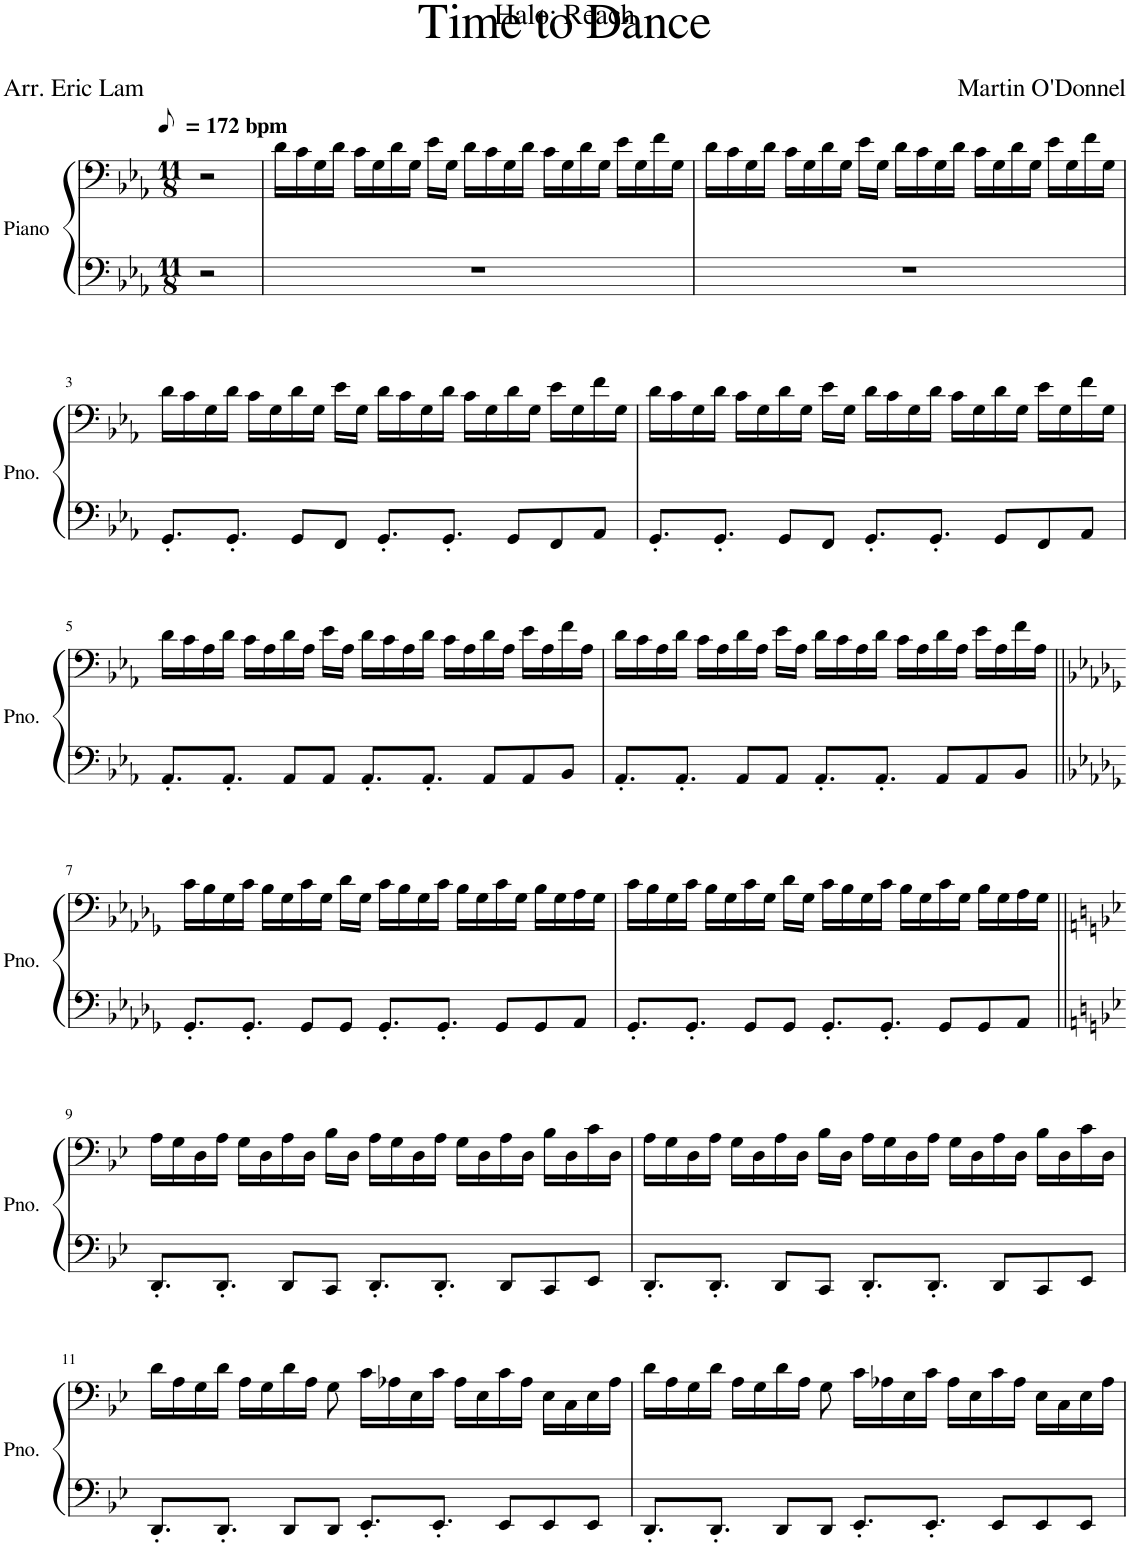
**kern	**kern
*part1	*part1
*staff2	*staff1
*I"Piano	*
*I'Pno.	*
*clefF4	*clefF4
*k[b-e-a-]	*k[b-e-a-]
*M11/8	*M11/8
*MM86	*MM86
=	=
!	!LO:TX:a:B:t=bpm
2r	2r
=1	=1
8%11r	16d\LL
.	16c\
.	16G\
.	16d\JJ
.	16c\LL
.	16G\
.	16d\
.	16G\JJ
.	16e-\LL
.	16G\JJ
.	16d\LL
.	16c\
.	16G\
.	16d\JJ
.	16c\LL
.	16G\
.	16d\
.	16G\JJ
.	16e-\LL
.	16G\
.	16f\
.	16G\JJ
=2	=2
8%11r	16d\LL
.	16c\
.	16G\
.	16d\JJ
.	16c\LL
.	16G\
.	16d\
.	16G\JJ
.	16e-\LL
.	16G\JJ
.	16d\LL
.	16c\
.	16G\
.	16d\JJ
.	16c\LL
.	16G\
.	16d\
.	16G\JJ
.	16e-\LL
.	16G\
.	16f\
.	16G\JJ
!!LO:LB:g=z
=3	=3
8.GG'/L	16d\LL
.	16c\
.	16G\
8.GG'/J	16d\JJ
.	16c\LL
.	16G\
8GG/L	16d\
.	16G\JJ
8FF/J	16e-\LL
.	16G\JJ
8.GG'/L	16d\LL
.	16c\
.	16G\
8.GG'/J	16d\JJ
.	16c\LL
.	16G\
8GG/L	16d\
.	16G\JJ
8FF/	16e-\LL
.	16G\
8AA-/J	16f\
.	16G\JJ
=4	=4
8.GG'/L	16d\LL
.	16c\
.	16G\
8.GG'/J	16d\JJ
.	16c\LL
.	16G\
8GG/L	16d\
.	16G\JJ
8FF/J	16e-\LL
.	16G\JJ
8.GG'/L	16d\LL
.	16c\
.	16G\
8.GG'/J	16d\JJ
.	16c\LL
.	16G\
8GG/L	16d\
.	16G\JJ
8FF/	16e-\LL
.	16G\
8AA-/J	16f\
.	16G\JJ
!!LO:LB:g=z
=5	=5
8.AA-'/L	16d\LL
.	16c\
.	16A-\
8.AA-'/J	16d\JJ
.	16c\LL
.	16A-\
8AA-/L	16d\
.	16A-\JJ
8AA-/J	16e-\LL
.	16A-\JJ
8.AA-'/L	16d\LL
.	16c\
.	16A-\
8.AA-'/J	16d\JJ
.	16c\LL
.	16A-\
8AA-/L	16d\
.	16A-\JJ
8AA-/	16e-\LL
.	16A-\
8BB-/J	16f\
.	16A-\JJ
=6	=6
8.AA-'/L	16d\LL
.	16c\
.	16A-\
8.AA-'/J	16d\JJ
.	16c\LL
.	16A-\
8AA-/L	16d\
.	16A-\JJ
8AA-/J	16e-\LL
.	16A-\JJ
8.AA-'/L	16d\LL
.	16c\
.	16A-\
8.AA-'/J	16d\JJ
.	16c\LL
.	16A-\
8AA-/L	16d\
.	16A-\JJ
8AA-/	16e-\LL
.	16A-\
8BB-/J	16f\
.	16A-\JJ
!!LO:LB:g=z
=7||	=7||
*k[b-e-a-d-g-]	*k[b-e-a-d-g-]
8.GG-'/L	16c\LL
.	16B-\
.	16G-\
8.GG-'/J	16c\JJ
.	16B-\LL
.	16G-\
8GG-/L	16c\
.	16G-\JJ
8GG-/J	16d-\LL
.	16G-\JJ
8.GG-'/L	16c\LL
.	16B-\
.	16G-\
8.GG-'/J	16c\JJ
.	16B-\LL
.	16G-\
8GG-/L	16c\
.	16G-\JJ
8GG-/	16B-\LL
.	16G-\
8AA-/J	16A-\
.	16G-\JJ
=8	=8
8.GG-'/L	16c\LL
.	16B-\
.	16G-\
8.GG-'/J	16c\JJ
.	16B-\LL
.	16G-\
8GG-/L	16c\
.	16G-\JJ
8GG-/J	16d-\LL
.	16G-\JJ
8.GG-'/L	16c\LL
.	16B-\
.	16G-\
8.GG-'/J	16c\JJ
.	16B-\LL
.	16G-\
8GG-/L	16c\
.	16G-\JJ
8GG-/	16B-\LL
.	16G-\
8AA-/J	16A-\
.	16G-\JJ
!!LO:LB:g=z
=9||	=9||
*k[b-e-]	*k[b-e-]
8.DD'/L	16A\LL
.	16G\
.	16D\
8.DD'/J	16A\JJ
.	16G\LL
.	16D\
8DD/L	16A\
.	16D\JJ
8CC/J	16B-\LL
.	16D\JJ
8.DD'/L	16A\LL
.	16G\
.	16D\
8.DD'/J	16A\JJ
.	16G\LL
.	16D\
8DD/L	16A\
.	16D\JJ
8CC/	16B-\LL
.	16D\
8EE-/J	16c\
.	16D\JJ
=10	=10
8.DD'/L	16A\LL
.	16G\
.	16D\
8.DD'/J	16A\JJ
.	16G\LL
.	16D\
8DD/L	16A\
.	16D\JJ
8CC/J	16B-\LL
.	16D\JJ
8.DD'/L	16A\LL
.	16G\
.	16D\
8.DD'/J	16A\JJ
.	16G\LL
.	16D\
8DD/L	16A\
.	16D\JJ
8CC/	16B-\LL
.	16D\
8EE-/J	16c\
.	16D\JJ
!!LO:LB:g=z
=11	=11
8.DD'/L	16d\LL
.	16A\
.	16G\
8.DD'/J	16d\JJ
.	16A\LL
.	16G\
8DD/L	16d\
.	16A\JJ
8DD/J	8G\
8.EE-'/L	16c\LL
.	16A-X\
.	16E-\
8.EE-'/J	16c\JJ
.	16A-\LL
.	16E-\
8EE-/L	16c\
.	16A-\JJ
8EE-/	16E-\LL
.	16C\
8EE-/J	16E-\
.	16A-\JJ
=12	=12
8.DD'/L	16d\LL
.	16A\
.	16G\
8.DD'/J	16d\JJ
.	16A\LL
.	16G\
8DD/L	16d\
.	16A\JJ
8DD/J	8G\
8.EE-'/L	16c\LL
.	16A-X\
.	16E-\
8.EE-'/J	16c\JJ
.	16A-\LL
.	16E-\
8EE-/L	16c\
.	16A-\JJ
8EE-/	16E-\LL
.	16C\
8EE-/J	16E-\
.	16A-\JJ
=	=
*-	*-
